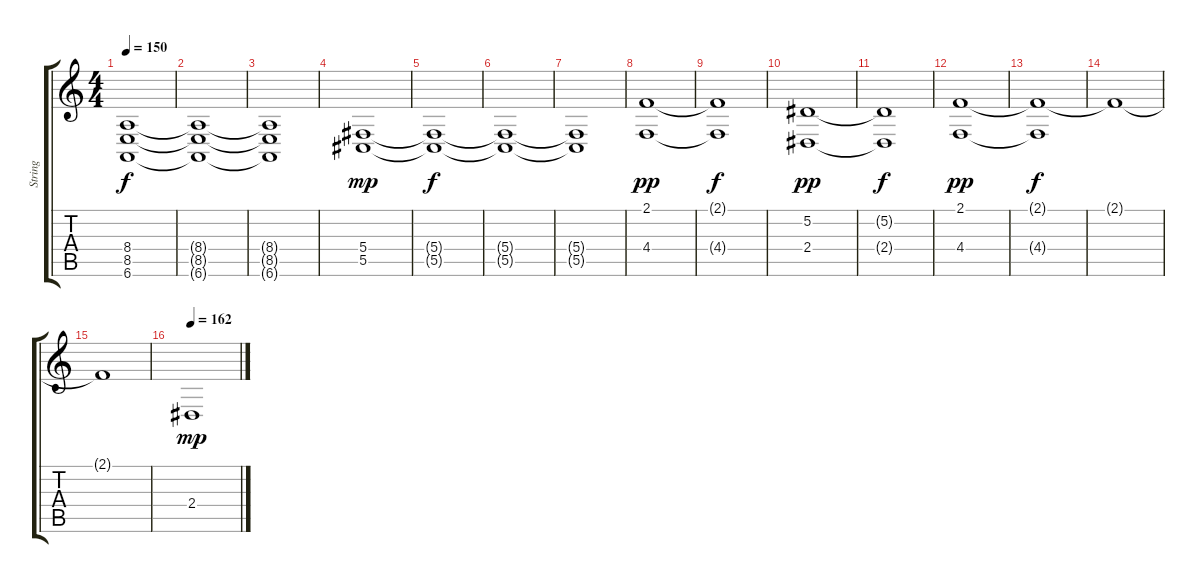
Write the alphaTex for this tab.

\track ("String" "String") {instrument stringensemble2}
\staff {score tabs}
\tuning (Eb4 Bb3 Gb3 Db3 Ab2 Eb2) {hide}
\ts (4 4)
\tempo 150
\clef g2
\ks c
(8.4{t} 8.5{t} 6.6{t}).1{dy f} |
(8.4{t} 8.5{t} 6.6{t}).1 |
(8.4{t} 8.5{t} 6.6{t}).1 |
(5.4 5.5).1{dy mp instrument stringensemble2} |
(5.4{t} 5.5{t}).1{dy f} |
(5.4{t} 5.5{t}).1 |
(5.4{t} 5.5{t}).1 |
(2.1 4.4).1{dy pp instrument stringensemble2} |
(2.1{t} 4.4{t}).1{dy f} |
(5.2 2.4).1{dy pp instrument stringensemble2} |
(5.2{t} 2.4{t}).1{dy f} |
(2.1 4.4).1{dy pp instrument stringensemble2} |
(2.1{t} 4.4{t}).1{dy f} |
2.1{t}.1 |
2.1{t}.1{volume 11} |
\tempo 162
2.4.1{dy mp volume 16 instrument stringensemble2}
